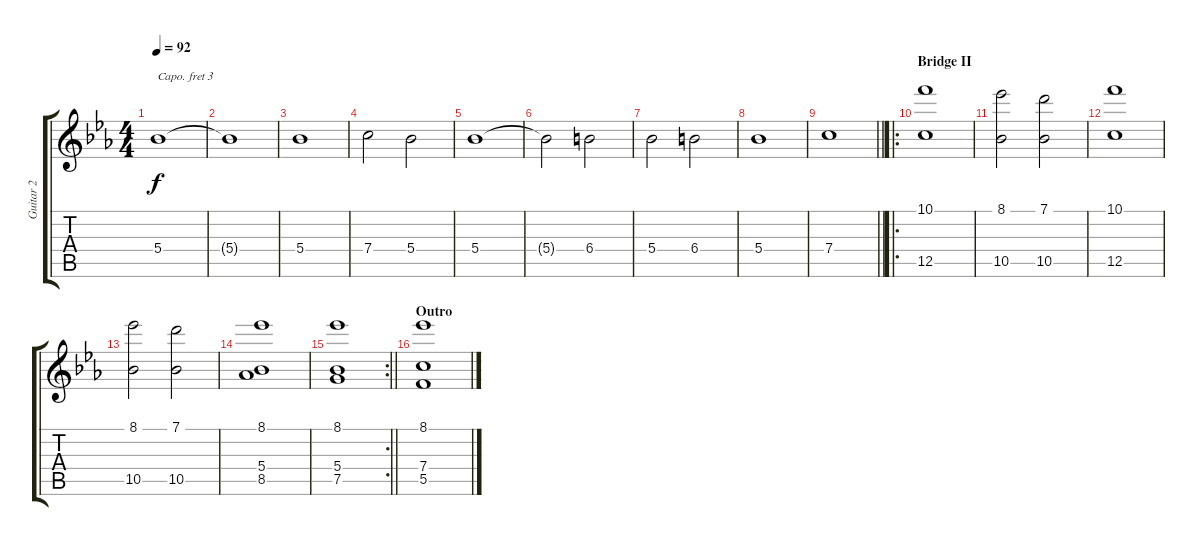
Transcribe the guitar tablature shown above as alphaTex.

\track ("Guitar 2" "Guitar 2") {instrument acousticguitarsteel}
\staff {score tabs}
\capo 3
\tuning (E4 B3 G3 D3 A2 E2) {hide}
\ts (4 4)
\tempo 92
\clef g2
\ks eb
5.4{t}.1{dy f} |
5.4{t}.1 |
5.4.1 |
7.4.2 5.4.2 |
5.4.1 |
5.4{t}.2 6.4.2 |
5.4.2 6.4.2 |
5.4.1 |
\barLineRight lightlight
7.4.1 |
\ro
\section ("" "Bridge II")
(10.1 12.5).1 |
(8.1 10.5).2 (7.1 10.5).2 |
(10.1 12.5).1 |
(8.1 10.5).2 (7.1 10.5).2 |
(8.1 5.4 8.5).1 |
\rc 2
\barLineRight lightlight
(8.1 5.4 7.5).1 |
\section ("" "Outro")
(8.1 7.4 5.5).1
